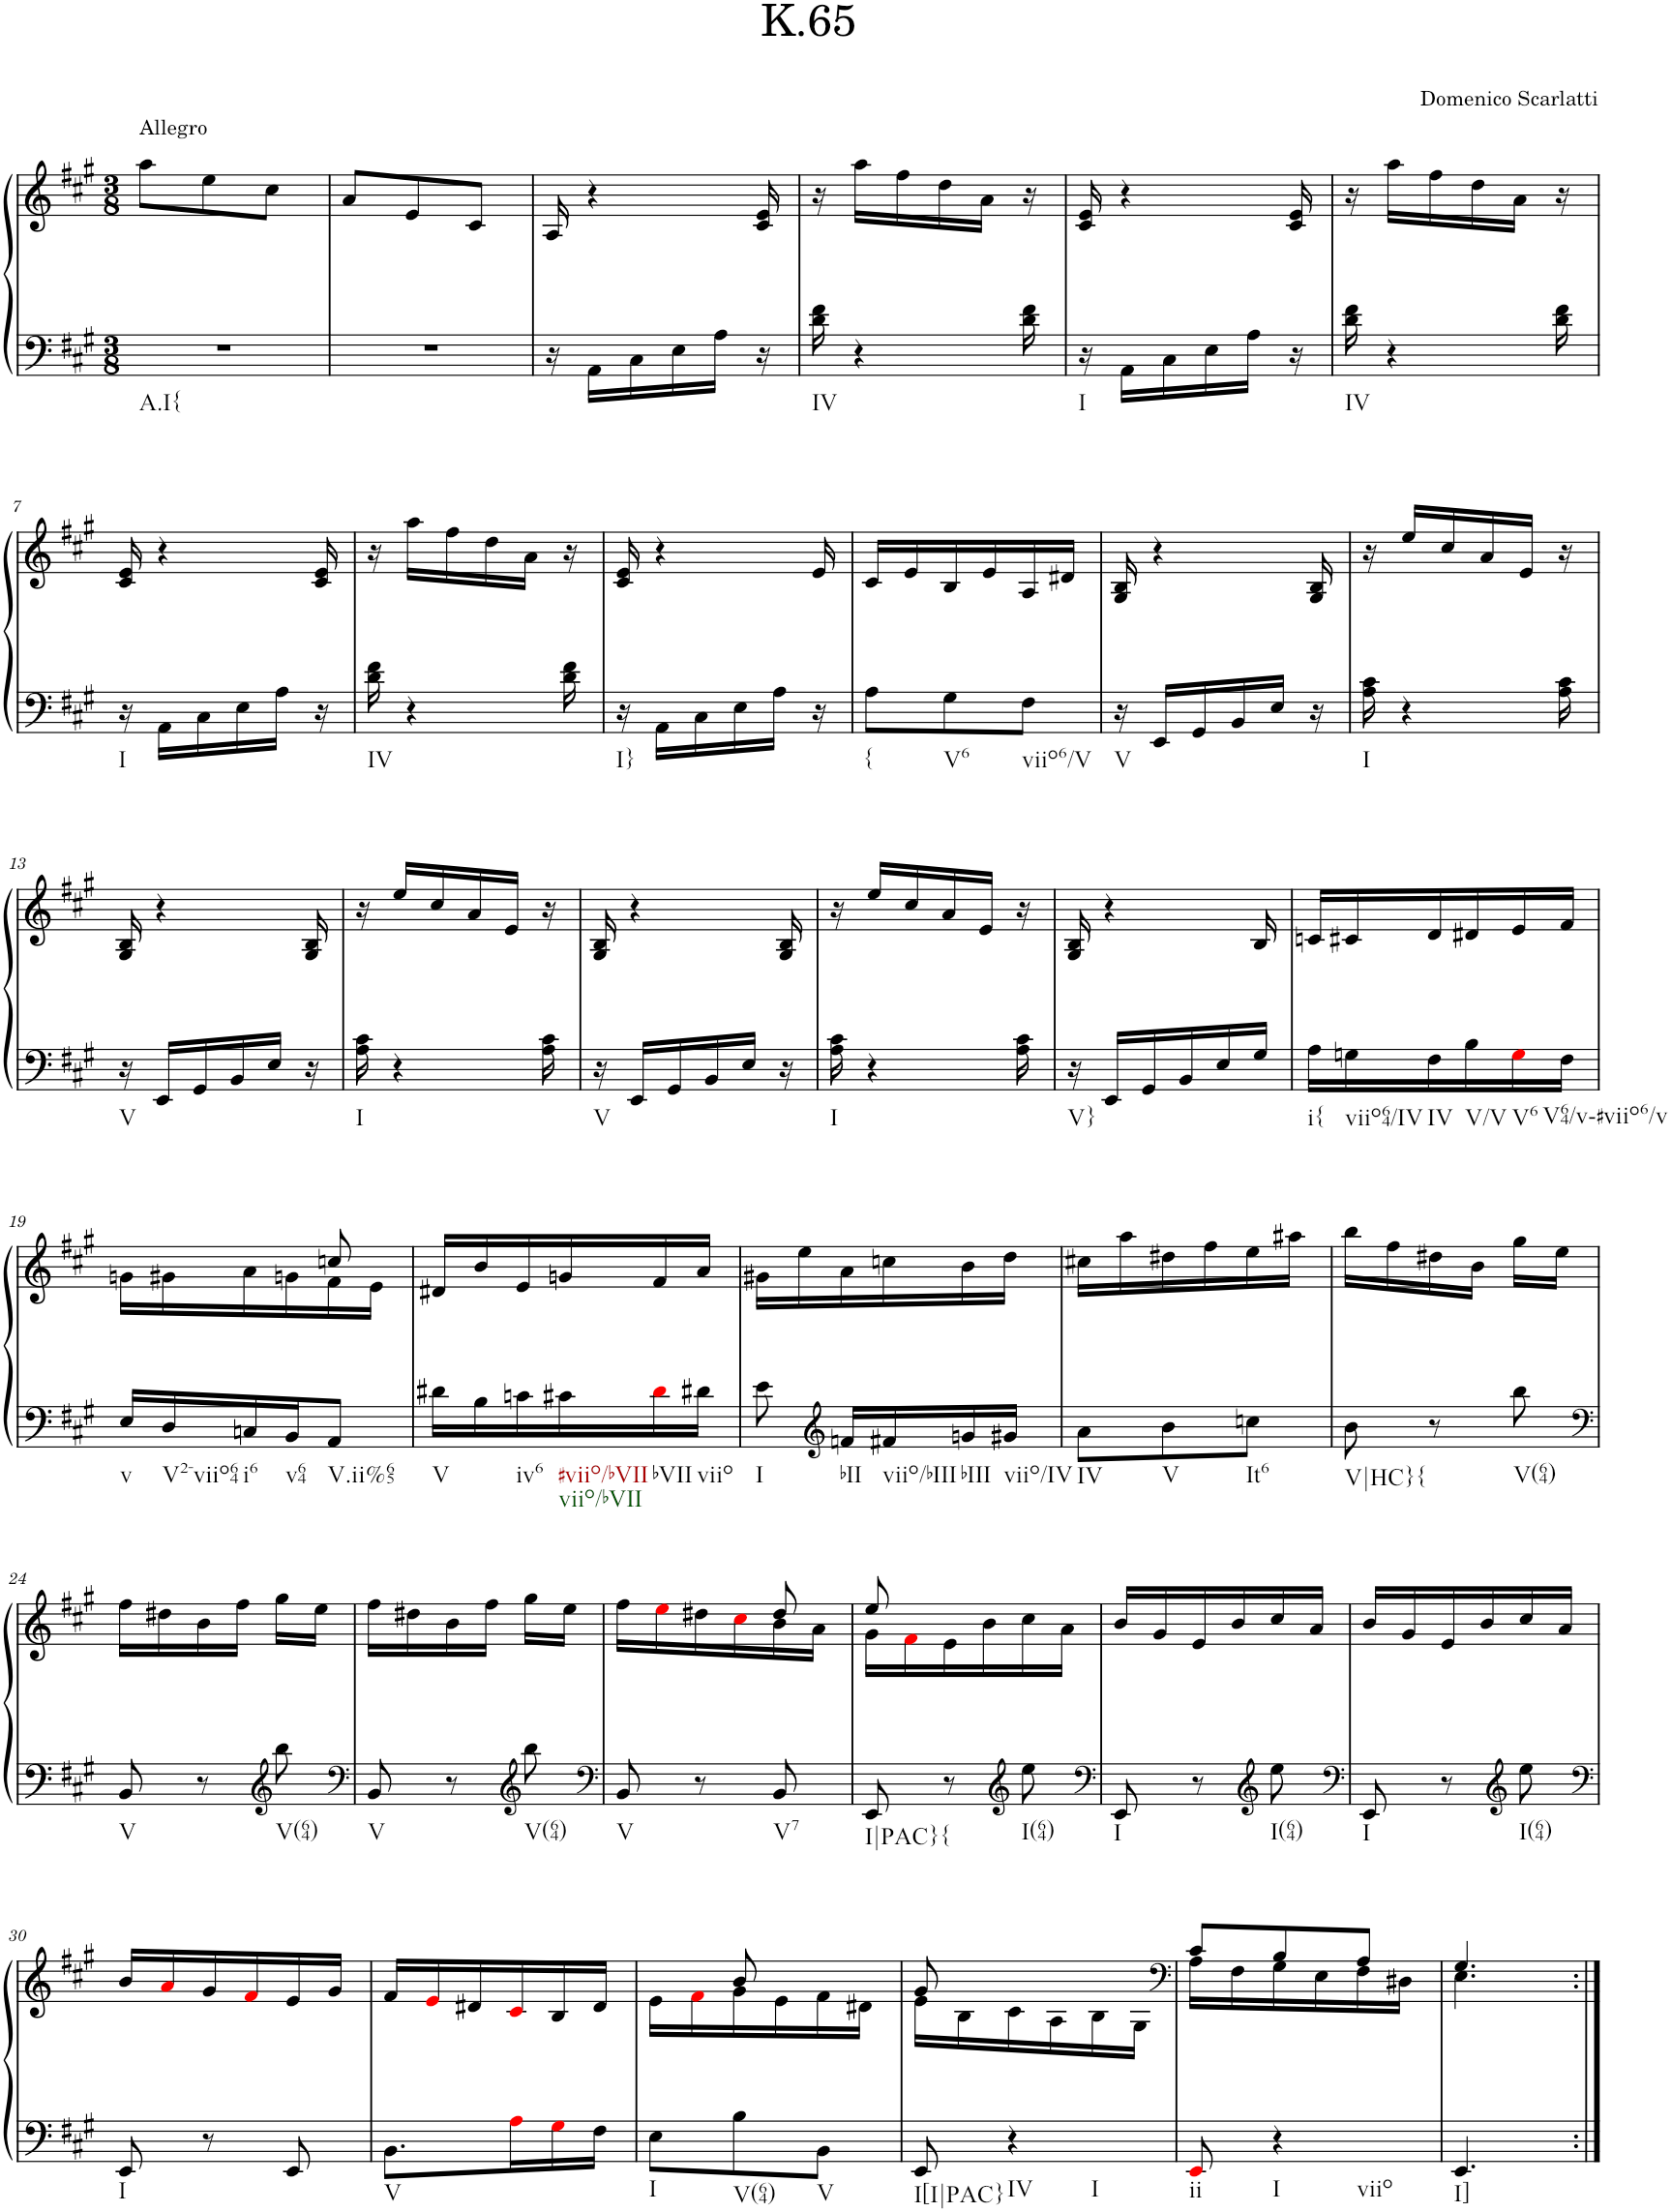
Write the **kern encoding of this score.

**kern	**kern
*part1	*part1
*staff2	*staff1
*I"Piano	*
*I'Pno.	*
*clefF4	*clefG2
*k[f#c#g#]	*k[f#c#g#]
*M3/8	*M3/8
=1	=1
!	!LO:TX:a:t=Allegro
!LO:TX:b:t=A.I{	!
4.r	8aa\L
.	8ee\
.	8cc#\J
=2	=2
4.r	8a/L
.	8e/
.	8c#/J
=3	=3
16r	16A/
16AA\LL	4r
16C#\	.
16E\	.
16A\JJ	.
16r	16c#/ 16e/
=4	=4
!LO:TX:b:t=IV	!
16d\ 16f#\	16r
4r	16aa\LL
.	16ff#\
.	16dd\
.	16a\JJ
16d\ 16f#\	16r
=5	=5
!LO:TX:b:t=I	!
16r	16c#/ 16e/
16AA\LL	4r
16C#\	.
16E\	.
16A\JJ	.
16r	16c#/ 16e/
=6	=6
!LO:TX:b:t=IV	!
16d\ 16f#\	16r
4r	16aa\LL
.	16ff#\
.	16dd\
.	16a\JJ
16d\ 16f#\	16r
!!LO:LB:g=z
=7	=7
!LO:TX:b:t=I	!
16r	16c#/ 16e/
16AA\LL	4r
16C#\	.
16E\	.
16A\JJ	.
16r	16c#/ 16e/
=8	=8
!LO:TX:b:t=IV	!
16d\ 16f#\	16r
4r	16aa\LL
.	16ff#\
.	16dd\
.	16a\JJ
16d\ 16f#\	16r
=9	=9
!LO:TX:b:t=I}	!
16r	16c#/ 16e/
16AA\LL	4r
16C#\	.
16E\	.
16A\JJ	.
16r	16e/
=10	=10
!LO:TX:b:t={	!
8A\L	16c#/LL
.	16e/
!LO:TX:b:t=V6	!
8G#\	16B/
.	16e/
!LO:TX:b:t=viio6/V	!
8F#\J	16A/
.	16d#X/JJ
=11	=11
!LO:TX:b:t=V	!
16r	16G#/ 16B/
16EE/LL	4r
16GG#/	.
16BB/	.
16E/JJ	.
16r	16G#/ 16B/
=12	=12
!LO:TX:b:t=I	!
16A\ 16c#\	16r
4r	16ee/LL
.	16cc#/
.	16a/
.	16e/JJ
16A\ 16c#\	16r
!!LO:LB:g=z
=13	=13
!LO:TX:b:t=V	!
16r	16G#/ 16B/
16EE/LL	4r
16GG#/	.
16BB/	.
16E/JJ	.
16r	16G#/ 16B/
=14	=14
!LO:TX:b:t=I	!
16A\ 16c#\	16r
4r	16ee/LL
.	16cc#/
.	16a/
.	16e/JJ
16A\ 16c#\	16r
=15	=15
!LO:TX:b:t=V	!
16r	16G#/ 16B/
16EE/LL	4r
16GG#/	.
16BB/	.
16E/JJ	.
16r	16G#/ 16B/
=16	=16
!LO:TX:b:t=I	!
16A\ 16c#\	16r
4r	16ee/LL
.	16cc#/
.	16a/
.	16e/JJ
16A\ 16c#\	16r
=17	=17
!LO:TX:b:t=V}	!
16r	16G#/ 16B/
16EE/LL	4r
16GG#/	.
16BB/	.
16E/	.
16G#/JJ	16B/
=18	=18
!LO:TX:b:t=i{	!
16A\LL	16cn/LL
!LO:TX:b:t=viio64/IV	!
16Gn\	16c#X/
!LO:TX:b:t=IV	!
16F#\	16d/
!LO:TX:b:t=V/V	!
16B\	16d#X/
!LO:TX:b:t=V6	!
16Gi\	16e/
!LO:TX:b:t=V64/v-#viio6/v	!
16F#\JJ	16f#/JJ
!!LO:LB:g=z
=19	=19
*	*^
!LO:TX:b:t=v	!	!
16E/LL	4ryy	16gn\LL
!LO:TX:b:t=V2-viio64	!	!
16D/	.	16g#X\
!LO:TX:b:t=i6	!	!
16Cn/	.	16a\
!LO:TX:b:t=v64	!	!
16BB/J	.	16gn\
!LO:TX:b:t=V.ii%65	!	!
8AA/J	8ccn/	16f#\
.	.	16e\JJ
=20	=20	=20
!LO:TX:b:t=V	!	!
*	*v	*v
16d#X\LL	16d#X/LL
16B\	16b/
!LO:TX:b:t=iv6	!
16cn\	16e/
!LO:TX:b:t=#viio/bVII	!
!LO:TX:b:t=viio/bVII	!
16c#X\	16gn/
!LO:TX:b:t=bVII	!
16d#i\	16f#/
!LO:TX:b:t=viio	!
16d#X\JJ	16a/JJ
=21	=21
!LO:TX:b:t=I	!
8e\	16g#X\LL
.	16ee\
*clefG2	*
!LO:TX:b:t=bII	!
16fn/LL	16a\
!LO:TX:b:t=viio/bIII	!
16f#X/	16ccn\
!LO:TX:b:t=bIII	!
16gn/	16b\
!LO:TX:b:t=viio/IV	!
16g#X/JJ	16dd\JJ
=22	=22
!LO:TX:b:t=IV	!
8a\L	16cc#X\LL
.	16aa\
!LO:TX:b:t=V	!
8b\	16dd#X\
.	16ff#\
!LO:TX:b:t=It6	!
8ccn\J	16ee\
.	16aa#X\JJ
=23	=23
!LO:TX:b:t=V|HC}{	!
8b\	16bb\LL
.	16ff#\
8r	16dd#X\
.	16b\JJ
!LO:TX:b:t=V(64)	!
8bb\	16gg#\LL
.	16ee\JJ
!!LO:LB:g=z
=24	=24
*clefF4	*
!LO:TX:b:t=V	!
8BB/	16ff#\LL
.	16dd#X\
8r	16b\
.	16ff#\JJ
*clefG2	*
!LO:TX:b:t=V(64)	!
8bb\	16gg#\LL
.	16ee\JJ
=25	=25
*clefF4	*
!LO:TX:b:t=V	!
8BB/	16ff#\LL
.	16dd#X\
8r	16b\
.	16ff#\JJ
*clefG2	*
!LO:TX:b:t=V(64)	!
8bb\	16gg#\LL
.	16ee\JJ
=26	=26
*clefF4	*
*	*^
!LO:TX:b:t=V	!	!
8BB/	4ryy	16ff#\LL
.	.	16eei\
8r	.	16dd#X\
.	.	16cc#i\
!LO:TX:b:t=V7	!	!
8BB/	8dd#/	16b\
.	.	16a\JJ
=27	=27	=27
!LO:TX:b:t=I|PAC}{	!	!
8EE/	8ee/	16g#\LL
.	.	16f#i\
8r	4ryy	16e\
.	.	16b\
*clefG2	*	*
!LO:TX:b:t=I(64)	!	!
8ee\	.	16cc#\
.	.	16a\JJ
*	*v	*v
=28	=28
*clefF4	*
*	*^
!LO:TX:b:t=I	!	!
*	*v	*v
8EE/	16b/LL
.	16g#/
8r	16e/
.	16b/
*clefG2	*
!LO:TX:b:t=I(64)	!
8ee\	16cc#/
.	16a/JJ
=29	=29
*clefF4	*
!LO:TX:b:t=I	!
8EE/	16b/LL
.	16g#/
8r	16e/
.	16b/
*clefG2	*
!LO:TX:b:t=I(64)	!
8ee\	16cc#/
.	16a/JJ
!!LO:LB:g=z
=30	=30
*clefF4	*
!LO:TX:b:t=I	!
8EE/	16b/LL
.	16ai/
8r	16g#/
.	16f#i/
8EE/	16e/
.	16g#/JJ
=31	=31
!LO:TX:b:t=V	!
8.BB\L	16f#/LL
.	16ei/
.	16d#X/
16Ai\L	16c#i/
16G#i\	16B/
16F#\JJ	16d#/JJ
=32	=32
*	*^
!LO:TX:b:t=I	!	!
8E\L	8ryy	16e\LL
.	.	16f#i\
!LO:TX:b:t=V(64)	!	!
8B\	8b/	16g#\
.	.	16e\
!LO:TX:b:t=V	!	!
8BB\J	8ryy	16f#\
.	.	16d#X\JJ
=33	=33	=33
!LO:TX:b:t=I[I|PAC}	!	!
8EE/	8g#/	16e\LL
.	.	16B\
!LO:TX:b:t=IV	!	!
!LO:TX:b:t=I	!	!
4r	4ryy	16c#\
.	.	16A\
.	.	16B\
.	.	16G#\JJ
=34	=34	=34
*	*clefF4	*
!LO:TX:b:t=ii	!	!
8EEi/	8c#/L	16A\LL
.	.	16F#\
!LO:TX:b:t=I	!	!
!LO:TX:b:t=viio	!	!
4r	8B/	16G#\
.	.	16E\
.	8A/J	16F#\
.	.	16D#X\JJ
=35	=35	=35
!LO:TX:b:t=I]	!	!
4.EE/	4.G#/	4.E\
*	*v	*v
=:|!	=:|!
*-	*-
